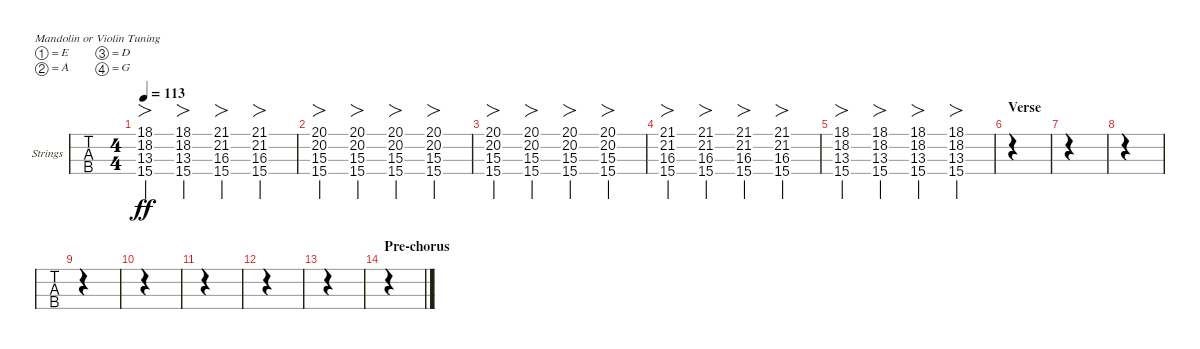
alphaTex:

\defaultSystemsLayout 4
\bracketExtendMode groupsimilarinstruments
\firstSystemTrackNameOrientation horizontal
\otherSystemsTrackNameOrientation horizontal
\track ("Strings" "Strings") {instrument violin}
\staff {tabs}
\tuning (E5 A4 D4 G3)
\ts (4 4)
\tempo 113
\clef g2
\ks c
(18.1 13.3 18.2 15.4).4{fo dy ff} (18.1 13.3 18.2 15.4).4{fo} (21.1 16.3 21.2 15.4).4{fo} (21.1 16.3 21.2 15.4).4{fo} |
(20.1 15.3 20.2 15.4).4{fo} (20.1 15.3 20.2 15.4).4{fo} (20.1 15.3 20.2 15.4).4{fo} (20.1 15.3 20.2 15.4).4{fo} |
(20.1 15.3 20.2 15.4).4{fo} (20.1 15.3 20.2 15.4).4{fo} (20.1 15.3 20.2 15.4).4{fo} (20.1 15.3 20.2 15.4).4{fo} |
(21.1 16.3 21.2 15.4).4{fo} (21.1 16.3 21.2 15.4).4{fo} (21.1 16.3 21.2 15.4).4{fo} (21.1 16.3 21.2 15.4).4{fo} |
(18.1 13.3 18.2 15.4).4{fo} (18.1 13.3 18.2 15.4).4{fo} (18.1 13.3 18.2 15.4).4{fo} (18.1 13.3 18.2 15.4).4{fo} |
\section ("" "Verse")
|
|
|
|
|
|
|
|
\section ("" "Pre-chorus")
